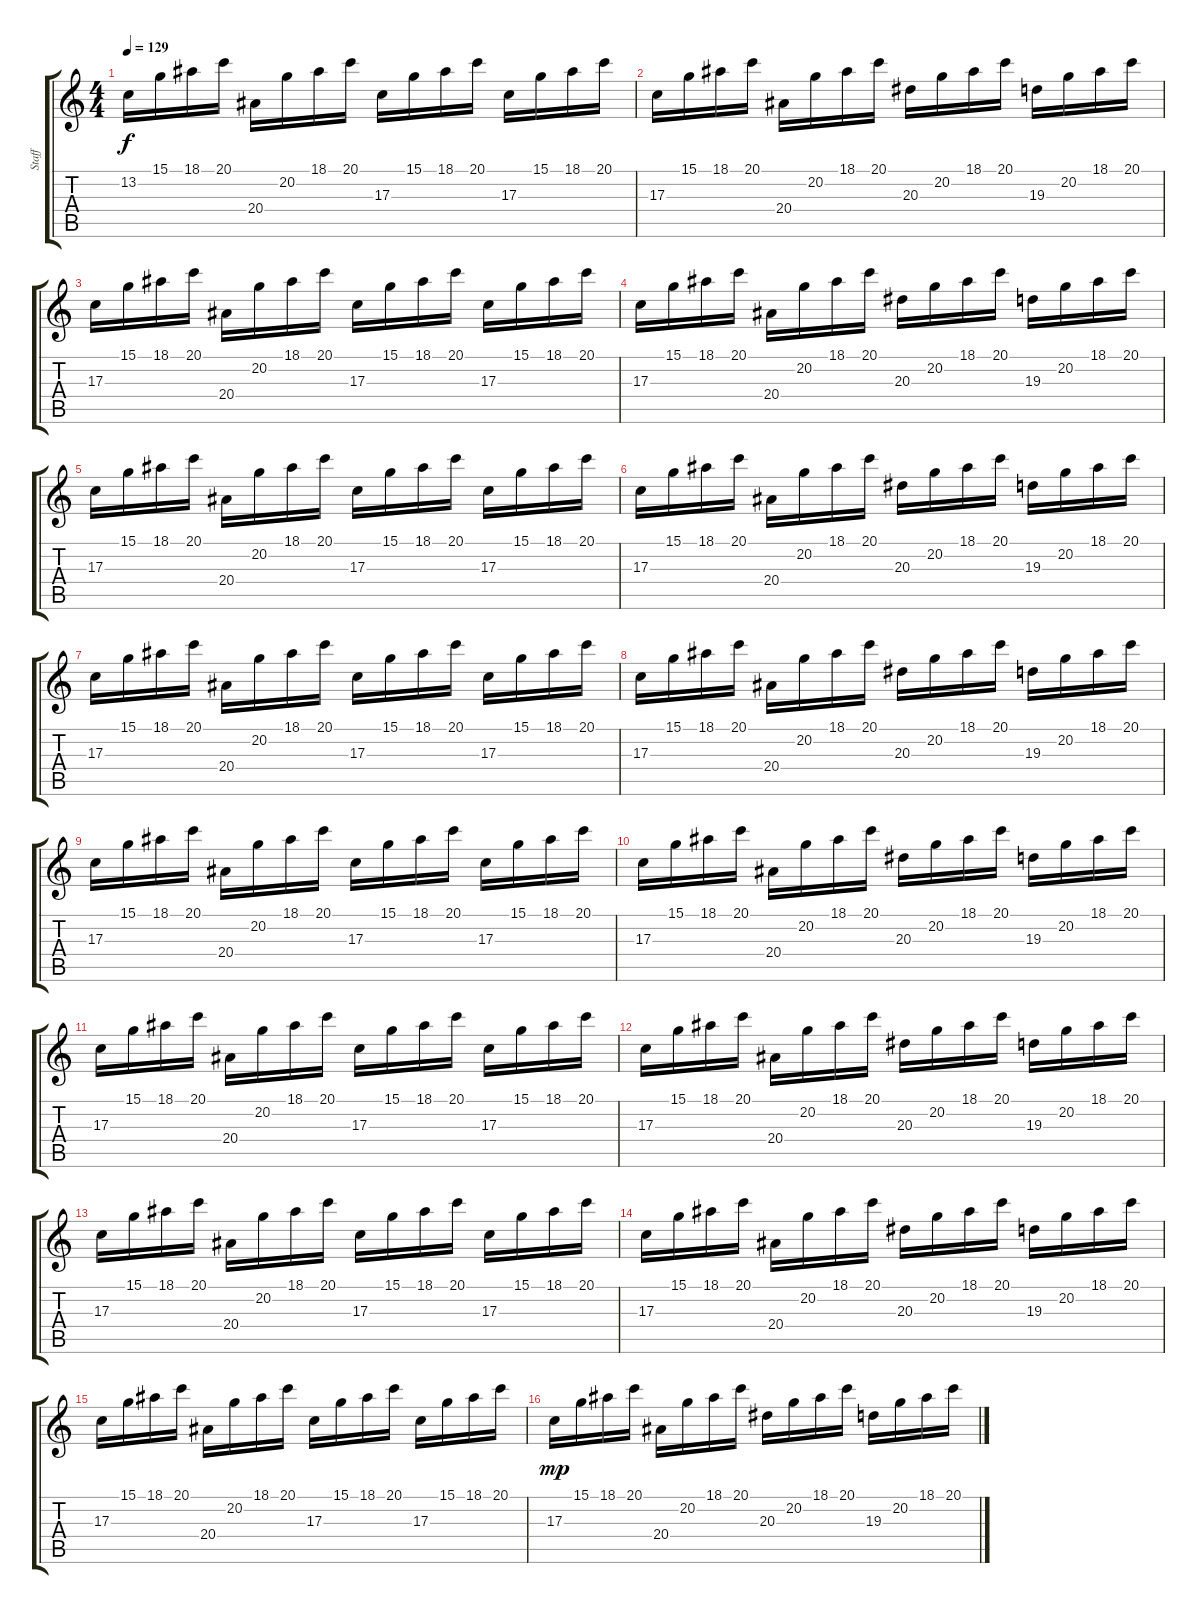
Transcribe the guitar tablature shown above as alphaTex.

\track ("Staff" "Staff") {instrument ocarina}
\staff {score tabs}
\tuning (E4 B3 G3 D3 A2 E2) {hide}
\ts (4 4)
\tempo 129
\clef g2
\ks c
13.2.16{dy f instrument ocarina} 15.1.16 18.1.16 20.1.16 20.4.16 20.2.16 18.1.16 20.1.16 17.3.16 15.1.16 18.1.16 20.1.16 17.3.16{instrument englishhorn} 15.1.16 18.1.16 20.1.16 |
17.3.16{instrument oboe} 15.1.16 18.1.16 20.1.16 20.4.16{instrument clarinet} 20.2.16 18.1.16 20.1.16 20.3.16{instrument altosax} 20.2.16 18.1.16 20.1.16 19.3.16 20.2.16 18.1.16 20.1.16 |
17.3.16 15.1.16 18.1.16 20.1.16 20.4.16 20.2.16 18.1.16 20.1.16 17.3.16{instrument clarinet} 15.1.16 18.1.16 20.1.16 17.3.16{instrument oboe} 15.1.16 18.1.16 20.1.16 |
17.3.16{instrument englishhorn} 15.1.16 18.1.16 20.1.16 20.4.16 20.2.16 18.1.16 20.1.16 20.3.16{instrument ocarina} 20.2.16 18.1.16 20.1.16 19.3.16 20.2.16 18.1.16 20.1.16 |
17.3.16{instrument ocarina} 15.1.16 18.1.16 20.1.16 20.4.16 20.2.16 18.1.16 20.1.16 17.3.16 15.1.16 18.1.16 20.1.16 17.3.16{instrument oboe} 15.1.16 18.1.16 20.1.16 |
17.3.16{instrument englishhorn} 15.1.16 18.1.16 20.1.16 20.4.16{instrument clarinet} 20.2.16 18.1.16 20.1.16 20.3.16{instrument altosax} 20.2.16 18.1.16 20.1.16 19.3.16 20.2.16 18.1.16 20.1.16 |
17.3.16 15.1.16 18.1.16 20.1.16 20.4.16 20.2.16 18.1.16 20.1.16 17.3.16{instrument clarinet} 15.1.16 18.1.16 20.1.16 17.3.16{instrument oboe} 15.1.16 18.1.16 20.1.16 |
17.3.16{instrument englishhorn} 15.1.16 18.1.16 20.1.16 20.4.16 20.2.16 18.1.16 20.1.16 20.3.16{instrument ocarina} 20.2.16 18.1.16 20.1.16 19.3.16 20.2.16 18.1.16 20.1.16 |
17.3.16 15.1.16 18.1.16 20.1.16 20.4.16 20.2.16 18.1.16 20.1.16 17.3.16 15.1.16 18.1.16 20.1.16 17.3.16{instrument englishhorn} 15.1.16 18.1.16 20.1.16 |
17.3.16{instrument oboe} 15.1.16 18.1.16 20.1.16 20.4.16{instrument clarinet} 20.2.16 18.1.16 20.1.16 20.3.16{instrument altosax} 20.2.16 18.1.16 20.1.16 19.3.16 20.2.16 18.1.16 20.1.16 |
17.3.16 15.1.16 18.1.16 20.1.16 20.4.16 20.2.16 18.1.16 20.1.16 17.3.16{instrument clarinet} 15.1.16 18.1.16 20.1.16 17.3.16{instrument oboe} 15.1.16 18.1.16 20.1.16 |
17.3.16{instrument englishhorn} 15.1.16 18.1.16 20.1.16 20.4.16 20.2.16 18.1.16 20.1.16 20.3.16{instrument ocarina} 20.2.16 18.1.16 20.1.16 19.3.16 20.2.16 18.1.16 20.1.16 |
17.3.16 15.1.16 18.1.16 20.1.16 20.4.16 20.2.16 18.1.16 20.1.16 17.3.16 15.1.16 18.1.16 20.1.16 17.3.16{instrument englishhorn} 15.1.16 18.1.16 20.1.16 |
17.3.16{instrument oboe} 15.1.16 18.1.16 20.1.16 20.4.16{instrument clarinet} 20.2.16 18.1.16 20.1.16 20.3.16{instrument altosax} 20.2.16 18.1.16 20.1.16 19.3.16 20.2.16 18.1.16 20.1.16 |
17.3.16 15.1.16 18.1.16 20.1.16 20.4.16 20.2.16 18.1.16 20.1.16 17.3.16{instrument clarinet} 15.1.16 18.1.16 20.1.16 17.3.16{instrument oboe} 15.1.16 18.1.16 20.1.16 |
17.3.16{dy mp instrument englishhorn} 15.1.16 18.1.16 20.1.16 20.4.16 20.2.16 18.1.16 20.1.16 20.3.16{instrument ocarina} 20.2.16 18.1.16 20.1.16 19.3.16 20.2.16 18.1.16 20.1.16
